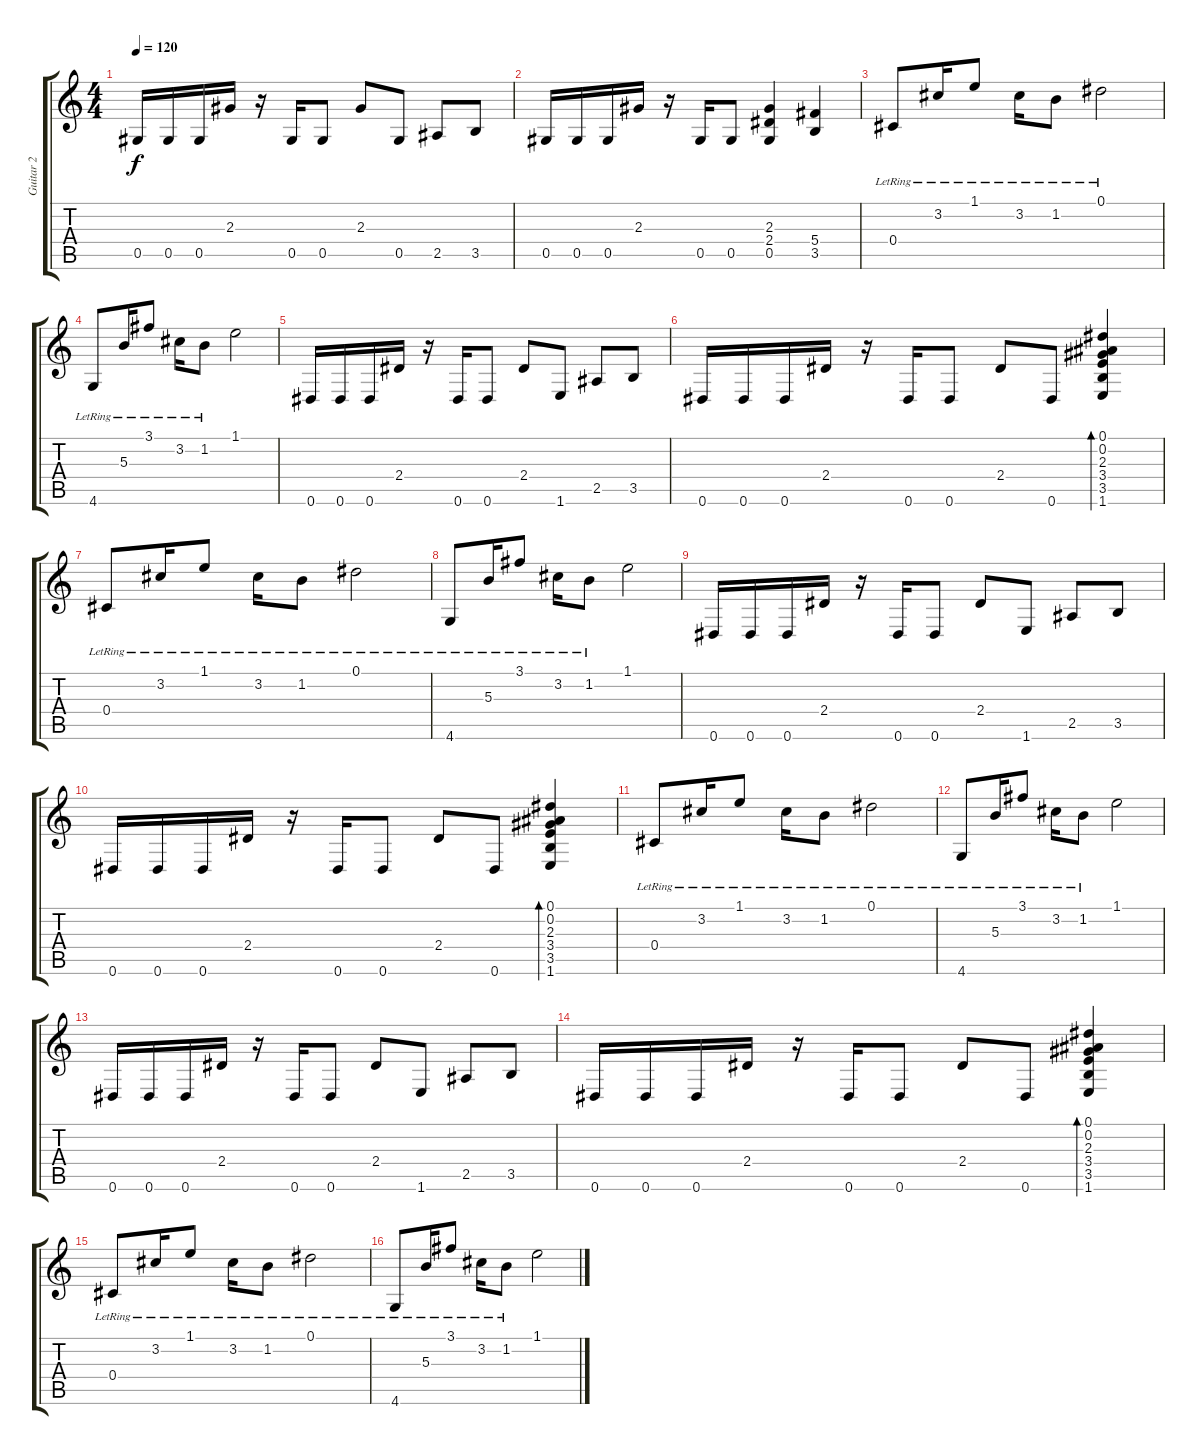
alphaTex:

\track ("Guitar 2" "Guitar 2") {instrument overdrivenguitar}
\staff {score tabs}
\tuning (Eb4 Bb3 Gb3 Db3 Ab2 Eb2) {hide}
\ts (4 4)
\tempo 120
\clef g2
\ks c
0.5.16{dy f} 0.5.16 0.5.16 2.3.16 r.16 0.5.16 0.5.8 2.3.8 0.5.8 2.5.8 3.5.8 |
0.5.16 0.5.16 0.5.16 2.3.16 r.16 0.5.16 0.5.8 (2.3 2.4 0.5).4 (5.4 3.5).4 |
0.4{lr}.8 3.2{lr}.16 1.1{lr}.8 3.2{lr}.16 1.2{lr}.8 0.1{lr}.2 |
4.6{lr}.8 5.3{lr}.16 3.1{lr}.8 3.2{lr}.16 1.2{lr}.8 1.1.2 |
0.6.16 0.6.16 0.6.16 2.4.16 r.16 0.6.16 0.6.8 2.4.8 1.6.8 2.5.8 3.5.8 |
0.6.16 0.6.16 0.6.16 2.4.16 r.16 0.6.16 0.6.8 2.4.8 0.6.8 (0.1 0.2 2.3 3.4 3.5 1.6).4{bd 60} |
0.4{lr}.8 3.2{lr}.16 1.1{lr}.8 3.2{lr}.16 1.2{lr}.8 0.1{lr}.2 |
4.6{lr}.8 5.3{lr}.16 3.1{lr}.8 3.2{lr}.16 1.2{lr}.8 1.1.2 |
0.6.16 0.6.16 0.6.16 2.4.16 r.16 0.6.16 0.6.8 2.4.8 1.6.8 2.5.8 3.5.8 |
0.6.16 0.6.16 0.6.16 2.4.16 r.16 0.6.16 0.6.8 2.4.8 0.6.8 (0.1 0.2 2.3 3.4 3.5 1.6).4{bd 60} |
0.4{lr}.8 3.2{lr}.16 1.1{lr}.8 3.2{lr}.16 1.2{lr}.8 0.1{lr}.2 |
4.6{lr}.8 5.3{lr}.16 3.1{lr}.8 3.2{lr}.16 1.2{lr}.8 1.1.2 |
0.6.16 0.6.16 0.6.16 2.4.16 r.16 0.6.16 0.6.8 2.4.8 1.6.8 2.5.8 3.5.8 |
0.6.16 0.6.16 0.6.16 2.4.16 r.16 0.6.16 0.6.8 2.4.8 0.6.8 (0.1 0.2 2.3 3.4 3.5 1.6).4{bd 60} |
0.4{lr}.8 3.2{lr}.16 1.1{lr}.8 3.2{lr}.16 1.2{lr}.8 0.1{lr}.2 |
4.6{lr}.8 5.3{lr}.16 3.1{lr}.8 3.2{lr}.16 1.2{lr}.8 1.1.2
